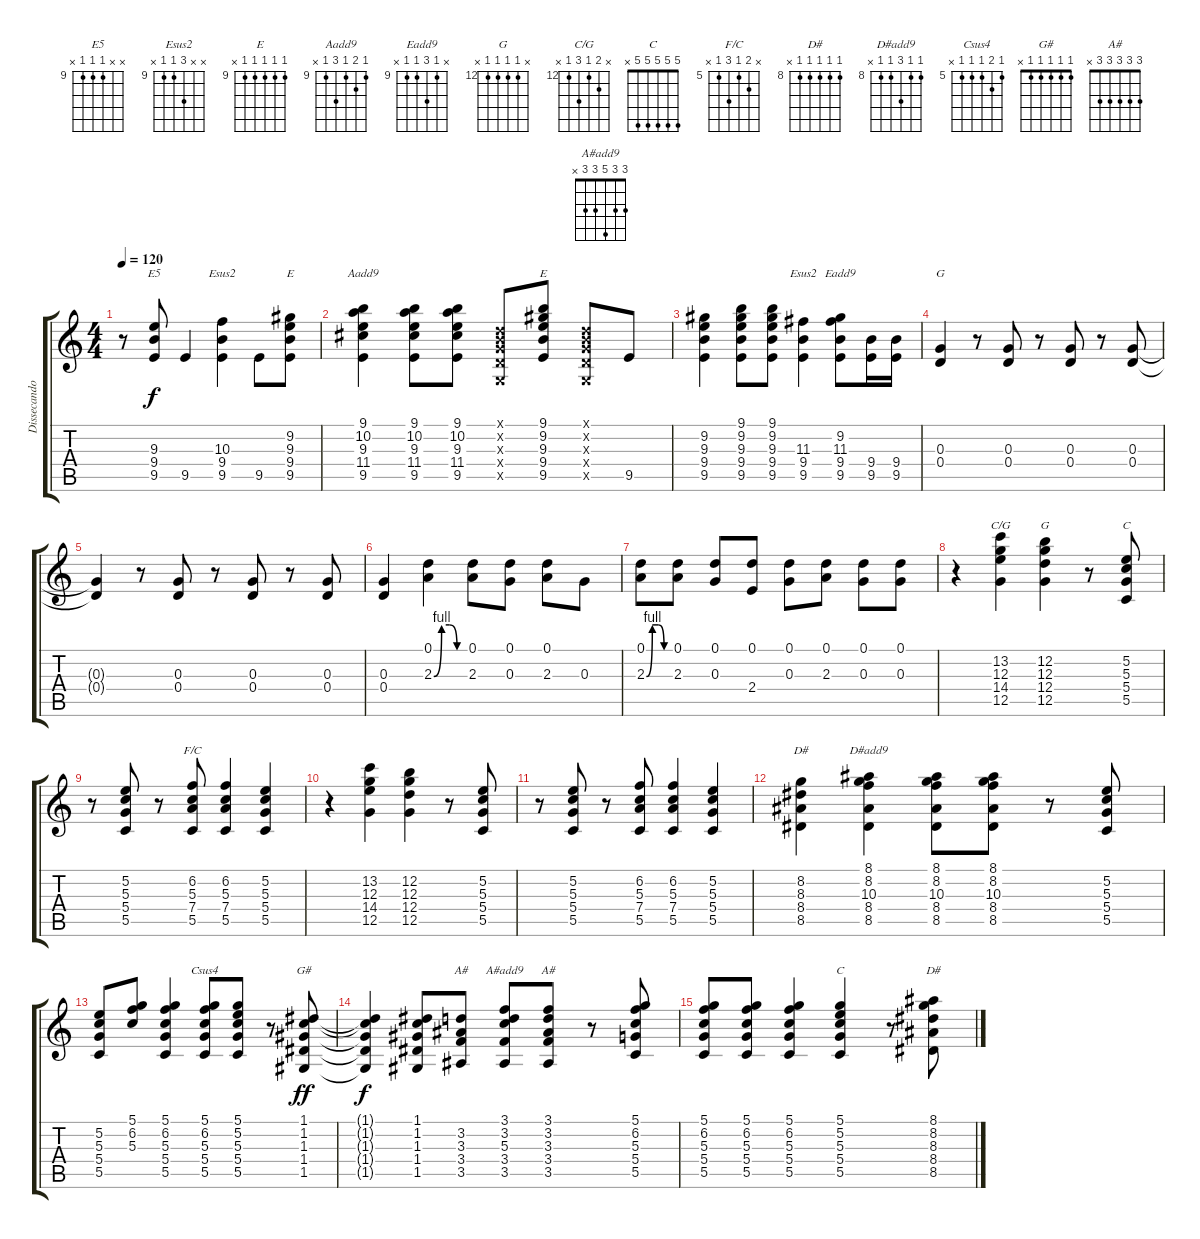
\track ("Dissecando Bases e Riffs II" "Dissecando") {instrument overdrivenguitar}
\staff {score tabs}
\tuning (D4 B3 G3 D3 G2 D2) {hide}
\chord ("E5" x x 9 9 9 x) {firstfret 9}
\chord ("Esus2" 4 5 4 2 4 2)
\chord ("E" x 9 9 9 9 x) {firstfret 9}
\chord ("Aadd9" 9 10 9 11 9 x) {firstfret 9}
\chord ("E" 9 9 9 9 9 x) {firstfret 9}
\chord ("Esus2" x x 11 9 9 x) {firstfret 9}
\chord ("Eadd9" x 9 11 9 9 x) {firstfret 9}
\chord ("G" x x 0 0 x x)
\chord ("C/G" x 13 12 14 12 x) {firstfret 12}
\chord ("G" x 12 12 12 12 x) {firstfret 12}
\chord ("C" x 5 5 5 5 x)
\chord ("F/C" x 6 5 7 5 x) {firstfret 5}
\chord ("D#" x 8 8 8 8 x) {firstfret 8}
\chord ("D#add9" 8 8 10 8 8 x) {firstfret 8}
\chord ("Csus4" 5 6 5 5 5 x) {firstfret 5}
\chord ("G#" 1 1 1 1 1 x)
\chord ("A#" x 3 3 3 3 x)
\chord ("A#add9" 3 3 5 3 3 x)
\chord ("A#" 3 3 3 3 3 x)
\chord ("C" 5 5 5 5 5 x)
\chord ("D#" 8 8 8 8 8 x) {firstfret 8}
\ts (4 4)
\tempo 120
\clef g2
\ks c
r.8{dy f instrument overdrivenguitar} (9.3 9.4 9.5).8{ch "E5"} 9.5.4 (10.3 9.4 9.5).4{ch "Esus2"} 9.5.8 (9.2 9.3 9.4 9.5).8{ch "E"} |
(9.1 10.2 9.3 11.4 9.5).4{ch "Aadd9"} (9.1 10.2 9.3 11.4 9.5).8 (9.1 10.2 9.3 11.4 9.5).8 (0.1{x} 0.2{x} 0.3{x} 0.4{x} 0.5{x}).8 (9.1 9.2 9.3 9.4 9.5).8{ch "E"} (0.1{x} 0.2{x} 0.3{x} 0.4{x} 0.5{x}).8 9.5.8 |
(9.2 9.3 9.4 9.5).4 (9.1 9.2 9.3 9.4 9.5).8 (9.1 9.2 9.3 9.4 9.5).8 (11.3 9.4 9.5).4{ch "Esus2"} (9.2 11.3 9.4 9.5).8{ch "Eadd9"} (9.4 9.5).16 (9.4 9.5).16 |
(0.3 0.4).4{ch "G"} r.8 (0.3 0.4).8 r.8 (0.3 0.4).8 r.8 (0.3 0.4).8 |
(0.3{t} 0.4{t}).4 r.8 (0.3 0.4).8 r.8 (0.3 0.4).8 r.8 (0.3 0.4).8 |
(0.3 0.4).4 (0.1 2.3{be (custom 0 0 15 4 30 4 45 0 60 0)}).4 (0.1 2.3).8 (0.1 0.3).8 (0.1 2.3).8 0.3.8 |
(0.1 2.3{be (custom 0 0 15 4 30 4 45 0 60 0)}).8 (0.1 2.3).8 (0.1 0.3).8 (0.1 2.4).8 (0.1 0.3).8 (0.1 2.3).8 (0.1 0.3).8 (0.1 0.3).8 |
r.4 (13.2 12.3 14.4 12.5).4{ch "C/G"} (12.2 12.3 12.4 12.5).4{ch "G"} r.8 (5.2 5.3 5.4 5.5).8{ch "C"} |
r.8 (5.2 5.3 5.4 5.5).8 r.8 (6.2 5.3 7.4 5.5).8{ch "F/C"} (6.2 5.3 7.4 5.5).4 (5.2 5.3 5.4 5.5).4 |
r.4 (13.2 12.3 14.4 12.5).4 (12.2 12.3 12.4 12.5).4 r.8 (5.2 5.3 5.4 5.5).8 |
r.8 (5.2 5.3 5.4 5.5).8 r.8 (6.2 5.3 7.4 5.5).8 (6.2 5.3 7.4 5.5).4 (5.2 5.3 5.4 5.5).4 |
(8.2 8.3 8.4 8.5).4{ch "D#"} (8.1 8.2 10.3 8.4 8.5).4{ch "D#add9"} (8.1 8.2 10.3 8.4 8.5).8 (8.1 8.2 10.3 8.4 8.5).8 r.8 (5.2 5.3 5.4 5.5).8 |
(5.2 5.3 5.4 5.5).8 (5.1 6.2 5.3).8 (5.1 6.2 5.3 5.4 5.5).4 (5.1 6.2 5.3 5.4 5.5).8{ch "Csus4"} (5.1 5.2 5.3 5.4 5.5).8 r.8 (1.1 1.2 1.3 1.4 1.5).8{ch "G#" dy ff} |
(1.1{t} 1.2{t} 1.3{t} 1.4{t} 1.5{t}).4{dy f} (1.1 1.2 1.3 1.4 1.5).8 (3.2 3.3 3.4 3.5).8{ch "A#"} (3.1 3.2 5.3 3.4 3.5).8{ch "A#add9"} (3.1 3.2 3.3 3.4 3.5).8{ch "A#"} r.8 (5.1 6.2 5.3 5.4 5.5).8 |
(5.1 6.2 5.3 5.4 5.5).8 (5.1 6.2 5.3 5.4 5.5).8 (5.1 6.2 5.3 5.4 5.5).4 (5.1 5.2 5.3 5.4 5.5).4{ch "C"} r.8 (8.1 8.2 8.3 8.4 8.5).8{ch "D#"}
